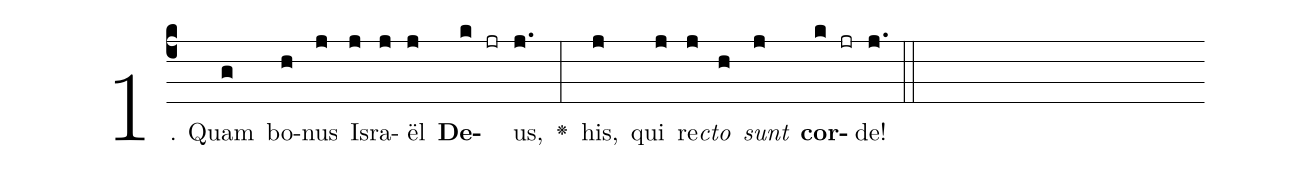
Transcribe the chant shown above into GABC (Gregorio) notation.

%%
(c4)1. Quam(g) bo(h)nus(j) Is(j)ra(j)ël(j) <b>De</b>(k jr)us,(j.) <v>\greheightstar</v>(:) his,(j) qui(j) re(j)<i>cto</i>(h) <i>sunt</i>(j) <b>cor</b>(k jr)de!(j.) (::)

%E(j) u(j) o(h) u(j) a(k) e.(j.) (::)
